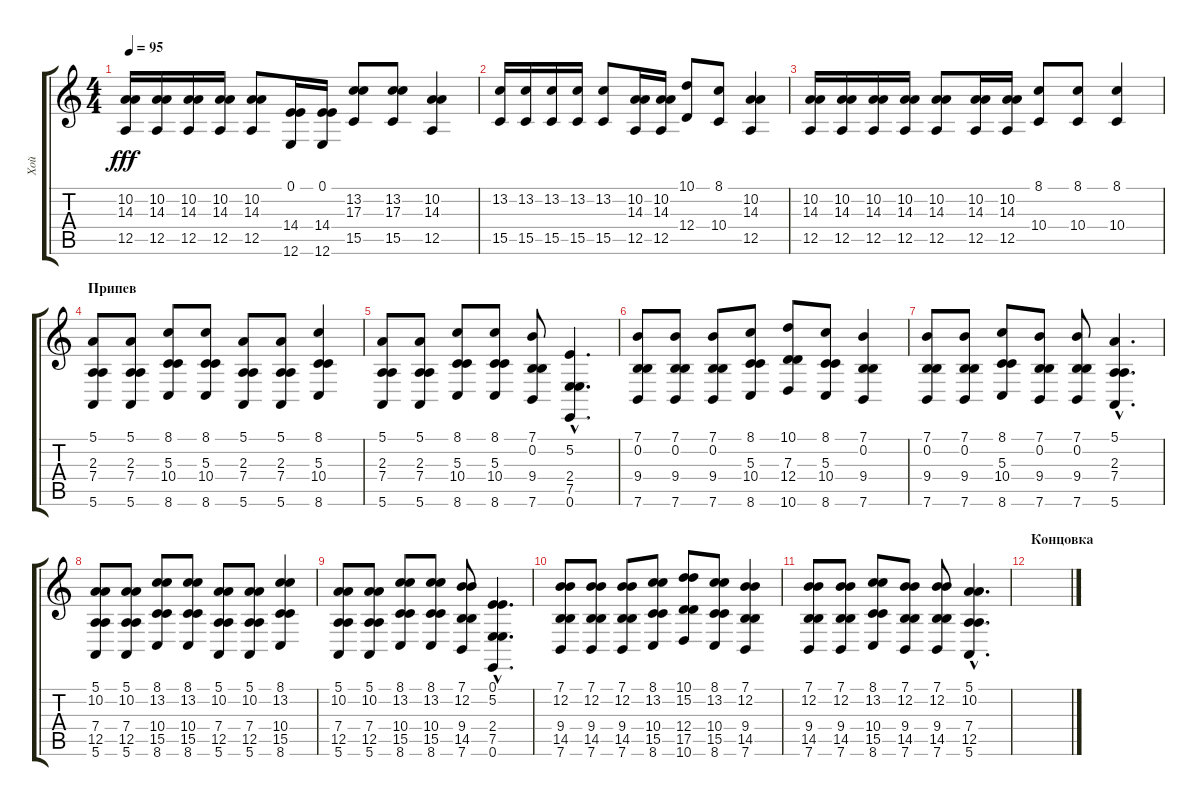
\track ("Хой" "Хой") {instrument lead8bassandlead}
\staff {score tabs}
\tuning (E4 B3 G3 D3 A2 E2) {hide}
\ts (4 4)
\tempo 95
\clef g2
\ks c
(10.2 14.3 12.5).16{dy fff} (10.2 14.3 12.5).16 (10.2 14.3 12.5).16 (10.2 14.3 12.5).16 (10.2 14.3 12.5).8 (0.1 14.4 12.6).16 (0.1 14.4 12.6).16 (13.2 17.3 15.5).8 (13.2 17.3 15.5).8 (10.2 14.3 12.5).4 |
(13.2 15.5).16 (13.2 15.5).16 (13.2 15.5).16 (13.2 15.5).16 (13.2 15.5).8 (10.2 14.3 12.5).16 (10.2 14.3 12.5).16 (10.1 12.4).8 (8.1 10.4).8 (10.2 14.3 12.5).4 |
(10.2 14.3 12.5).16 (10.2 14.3 12.5).16 (10.2 14.3 12.5).16 (10.2 14.3 12.5).16 (10.2 14.3 12.5).8 (10.2 14.3 12.5).16 (10.2 14.3 12.5).16 (8.1 10.4).8 (8.1 10.4).8 (8.1 10.4).4 |
\section ("" "Припев")
(5.1 2.3 7.4 5.6).8 (5.1 2.3 7.4 5.6).8 (8.1 5.3 10.4 8.6).8 (8.1 5.3 10.4 8.6).8 (5.1 2.3 7.4 5.6).8 (5.1 2.3 7.4 5.6).8 (8.1 5.3 10.4 8.6).4 |
(5.1 2.3 7.4 5.6).8 (5.1 2.3 7.4 5.6).8 (8.1 5.3 10.4 8.6).8 (8.1 5.3 10.4 8.6).8 (7.1 0.2 9.4 7.6).8 (5.2{hac} 2.4{hac} 7.5{hac} 0.6{hac}).4{d} |
(7.1 0.2 9.4 7.6).8 (7.1 0.2 9.4 7.6).8 (7.1 0.2 9.4 7.6).8 (8.1 5.3 10.4 8.6).8 (10.1 7.3 12.4 10.6).8 (8.1 5.3 10.4 8.6).8 (7.1 0.2 9.4 7.6).4 |
(7.1 0.2 9.4 7.6).8 (7.1 0.2 9.4 7.6).8 (8.1 5.3 10.4 8.6).8 (7.1 0.2 9.4 7.6).8 (7.1 0.2 9.4 7.6).8 (5.1{hac} 2.3{hac} 7.4{hac} 5.6{hac}).4{d} |
(5.1 10.2 7.4 12.5 5.6).8 (5.1 10.2 7.4 12.5 5.6).8 (8.1 13.2 10.4 15.5 8.6).8 (8.1 13.2 10.4 15.5 8.6).8 (5.1 10.2 7.4 12.5 5.6).8 (5.1 10.2 7.4 12.5 5.6).8 (8.1 13.2 10.4 15.5 8.6).4 |
(5.1 10.2 7.4 12.5 5.6).8 (5.1 10.2 7.4 12.5 5.6).8 (8.1 13.2 10.4 15.5 8.6).8 (8.1 13.2 10.4 15.5 8.6).8 (7.1 12.2 9.4 14.5 7.6).8 (0.1{hac} 5.2{hac} 2.4{hac} 7.5{hac} 0.6{hac}).4{d} |
(7.1 12.2 9.4 14.5 7.6).8 (7.1 12.2 9.4 14.5 7.6).8 (7.1 12.2 9.4 14.5 7.6).8 (8.1 13.2 10.4 15.5 8.6).8 (10.1 15.2 12.4 17.5 10.6).8 (8.1 13.2 10.4 15.5 8.6).8 (7.1 12.2 9.4 14.5 7.6).4 |
(7.1 12.2 9.4 14.5 7.6).8 (7.1 12.2 9.4 14.5 7.6).8 (8.1 13.2 10.4 15.5 8.6).8 (7.1 12.2 9.4 14.5 7.6).8 (7.1 12.2 9.4 14.5 7.6).8 (5.1{hac} 10.2{hac} 7.4{hac} 12.5{hac} 5.6{hac}).4{d} |
\section ("" "Концовка")
